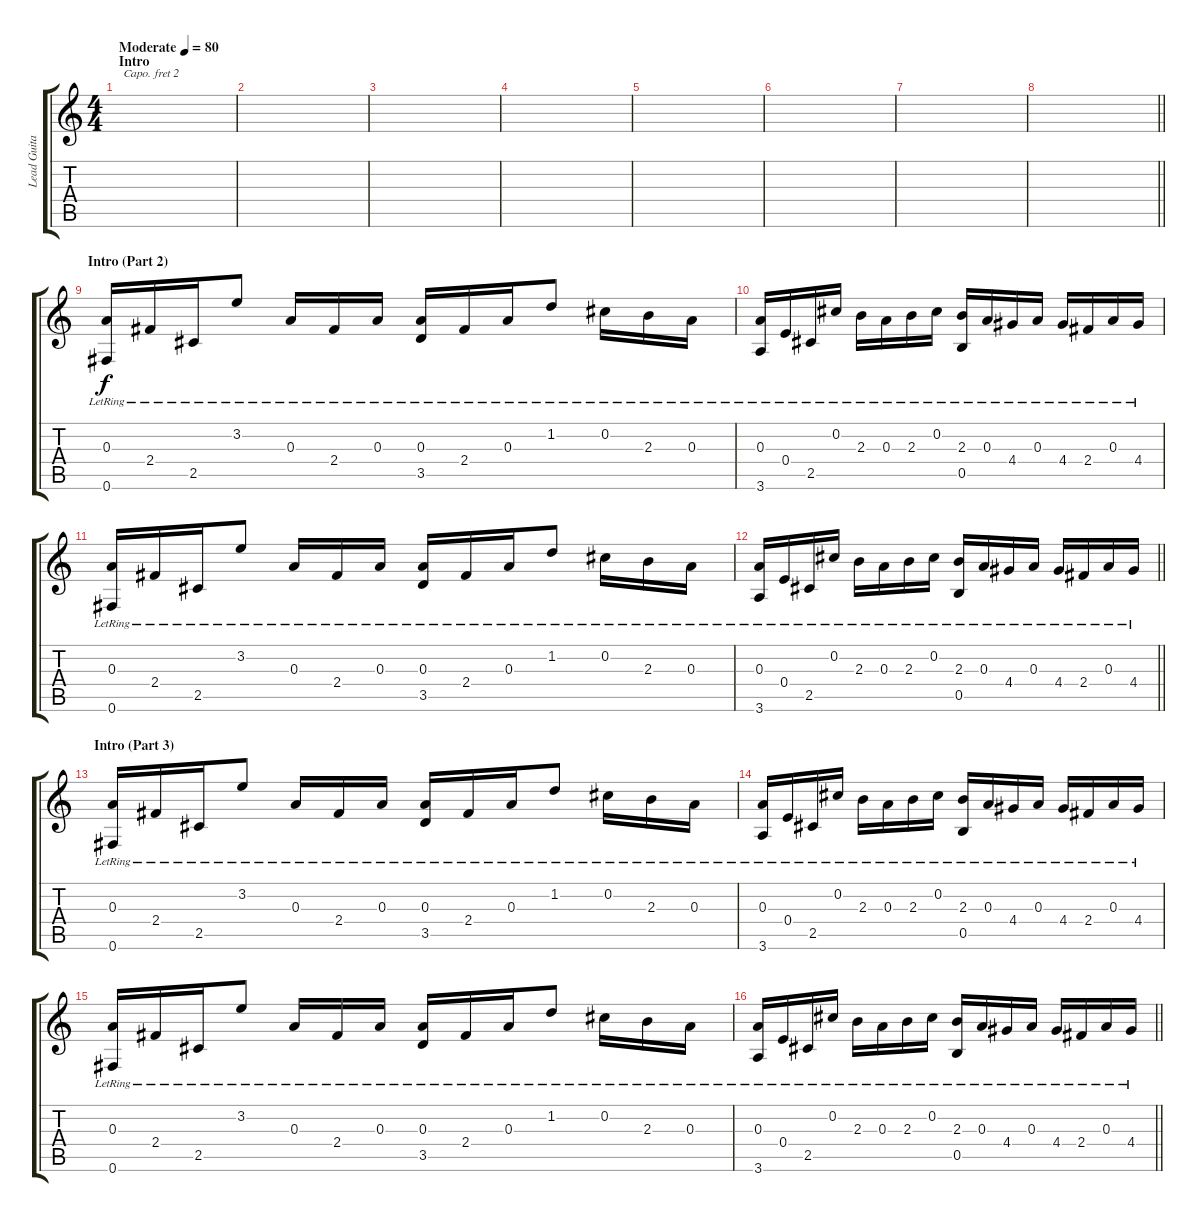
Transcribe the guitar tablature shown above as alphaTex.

\track ("Lead Guitar (Elec)" "Lead Guita") {instrument distortionguitar}
\staff {score tabs}
\capo 2
\tuning (E4 B3 G3 D3 A2 E2) {hide}
\ts (4 4)
\section ("" "Intro")
\tempo (80 "Moderate")
\clef g2
\ks c
|
|
|
|
|
|
|
\barLineRight lightlight
|
\section ("" "Intro (Part 2)")
(0.3{lr} 0.6{lr}).16 2.4{lr}.16 2.5{lr}.16 3.2{lr}.8 0.3{lr}.16 2.4{lr}.16 0.3{lr}.16 (0.3{lr} 3.5{lr}).16 2.4{lr}.16 0.3{lr}.16 1.2{lr}.8 0.2{lr}.16 2.3{lr}.16 0.3{lr}.16 |
(0.3{lr} 3.6{lr}).16 0.4{lr}.16 2.5{lr}.16 0.2{lr}.16 2.3{lr}.16 0.3{lr}.16 2.3{lr}.16 0.2{lr}.16 (2.3{lr} 0.5{lr}).16 0.3{lr}.16 4.4{lr}.16 0.3{lr}.16 4.4{lr}.16 2.4{lr}.16 0.3{lr}.16 4.4{lr}.16 |
(0.3{lr} 0.6{lr}).16 2.4{lr}.16 2.5{lr}.16 3.2{lr}.8 0.3{lr}.16 2.4{lr}.16 0.3{lr}.16 (0.3{lr} 3.5{lr}).16 2.4{lr}.16 0.3{lr}.16 1.2{lr}.8 0.2{lr}.16 2.3{lr}.16 0.3{lr}.16 |
\barLineRight lightlight
(0.3{lr} 3.6{lr}).16 0.4{lr}.16 2.5{lr}.16 0.2{lr}.16 2.3{lr}.16 0.3{lr}.16 2.3{lr}.16 0.2{lr}.16 (2.3{lr} 0.5{lr}).16 0.3{lr}.16 4.4{lr}.16 0.3{lr}.16 4.4{lr}.16 2.4{lr}.16 0.3{lr}.16 4.4{lr}.16 |
\section ("" "Intro (Part 3)")
(0.3{lr} 0.6{lr}).16 2.4{lr}.16 2.5{lr}.16 3.2{lr}.8 0.3{lr}.16 2.4{lr}.16 0.3{lr}.16 (0.3{lr} 3.5{lr}).16 2.4{lr}.16 0.3{lr}.16 1.2{lr}.8 0.2{lr}.16 2.3{lr}.16 0.3{lr}.16 |
(0.3{lr} 3.6{lr}).16 0.4{lr}.16 2.5{lr}.16 0.2{lr}.16 2.3{lr}.16 0.3{lr}.16 2.3{lr}.16 0.2{lr}.16 (2.3{lr} 0.5{lr}).16 0.3{lr}.16 4.4{lr}.16 0.3{lr}.16 4.4{lr}.16 2.4{lr}.16 0.3{lr}.16 4.4{lr}.16 |
(0.3{lr} 0.6{lr}).16 2.4{lr}.16 2.5{lr}.16 3.2{lr}.8 0.3{lr}.16 2.4{lr}.16 0.3{lr}.16 (0.3{lr} 3.5{lr}).16 2.4{lr}.16 0.3{lr}.16 1.2{lr}.8 0.2{lr}.16 2.3{lr}.16 0.3{lr}.16 |
\barLineRight lightlight
(0.3{lr} 3.6{lr}).16 0.4{lr}.16 2.5{lr}.16 0.2{lr}.16 2.3{lr}.16 0.3{lr}.16 2.3{lr}.16 0.2{lr}.16 (2.3{lr} 0.5{lr}).16 0.3{lr}.16 4.4{lr}.16 0.3{lr}.16 4.4{lr}.16 2.4{lr}.16 0.3{lr}.16 4.4{lr}.16
